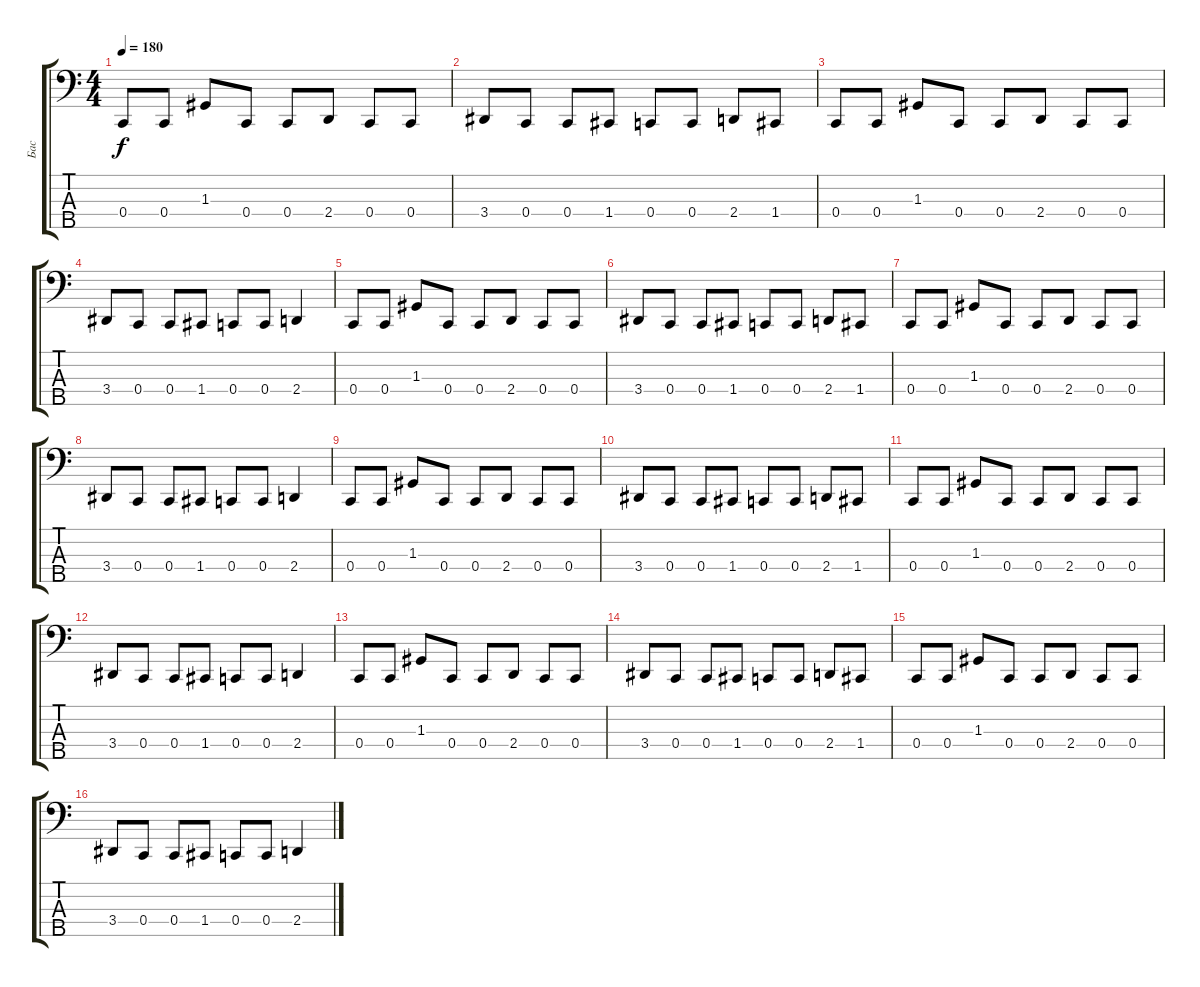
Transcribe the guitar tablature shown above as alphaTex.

\track ("Бас" "Бас") {instrument electricbassfinger}
\staff {score tabs}
\tuning (F2 C2 G1 C1 A0) {hide}
\ts (4 4)
\tempo 180
\clef f4
\ks c
0.4.8{dy f} 0.4.8 1.3.8 0.4.8 0.4.8 2.4.8 0.4.8 0.4.8 |
3.4.8 0.4.8 0.4.8 1.4.8 0.4.8 0.4.8 2.4.8 1.4.8 |
0.4.8 0.4.8 1.3.8 0.4.8 0.4.8 2.4.8 0.4.8 0.4.8 |
3.4.8 0.4.8 0.4.8 1.4.8 0.4.8 0.4.8 2.4.4 |
0.4.8 0.4.8 1.3.8 0.4.8 0.4.8 2.4.8 0.4.8 0.4.8 |
3.4.8 0.4.8 0.4.8 1.4.8 0.4.8 0.4.8 2.4.8 1.4.8 |
0.4.8 0.4.8 1.3.8 0.4.8 0.4.8 2.4.8 0.4.8 0.4.8 |
3.4.8 0.4.8 0.4.8 1.4.8 0.4.8 0.4.8 2.4.4 |
0.4.8 0.4.8 1.3.8 0.4.8 0.4.8 2.4.8 0.4.8 0.4.8 |
3.4.8 0.4.8 0.4.8 1.4.8 0.4.8 0.4.8 2.4.8 1.4.8 |
0.4.8 0.4.8 1.3.8 0.4.8 0.4.8 2.4.8 0.4.8 0.4.8 |
3.4.8 0.4.8 0.4.8 1.4.8 0.4.8 0.4.8 2.4.4 |
0.4.8 0.4.8 1.3.8 0.4.8 0.4.8 2.4.8 0.4.8 0.4.8 |
3.4.8 0.4.8 0.4.8 1.4.8 0.4.8 0.4.8 2.4.8 1.4.8 |
0.4.8 0.4.8 1.3.8 0.4.8 0.4.8 2.4.8 0.4.8 0.4.8 |
3.4.8 0.4.8 0.4.8 1.4.8 0.4.8 0.4.8 2.4.4
